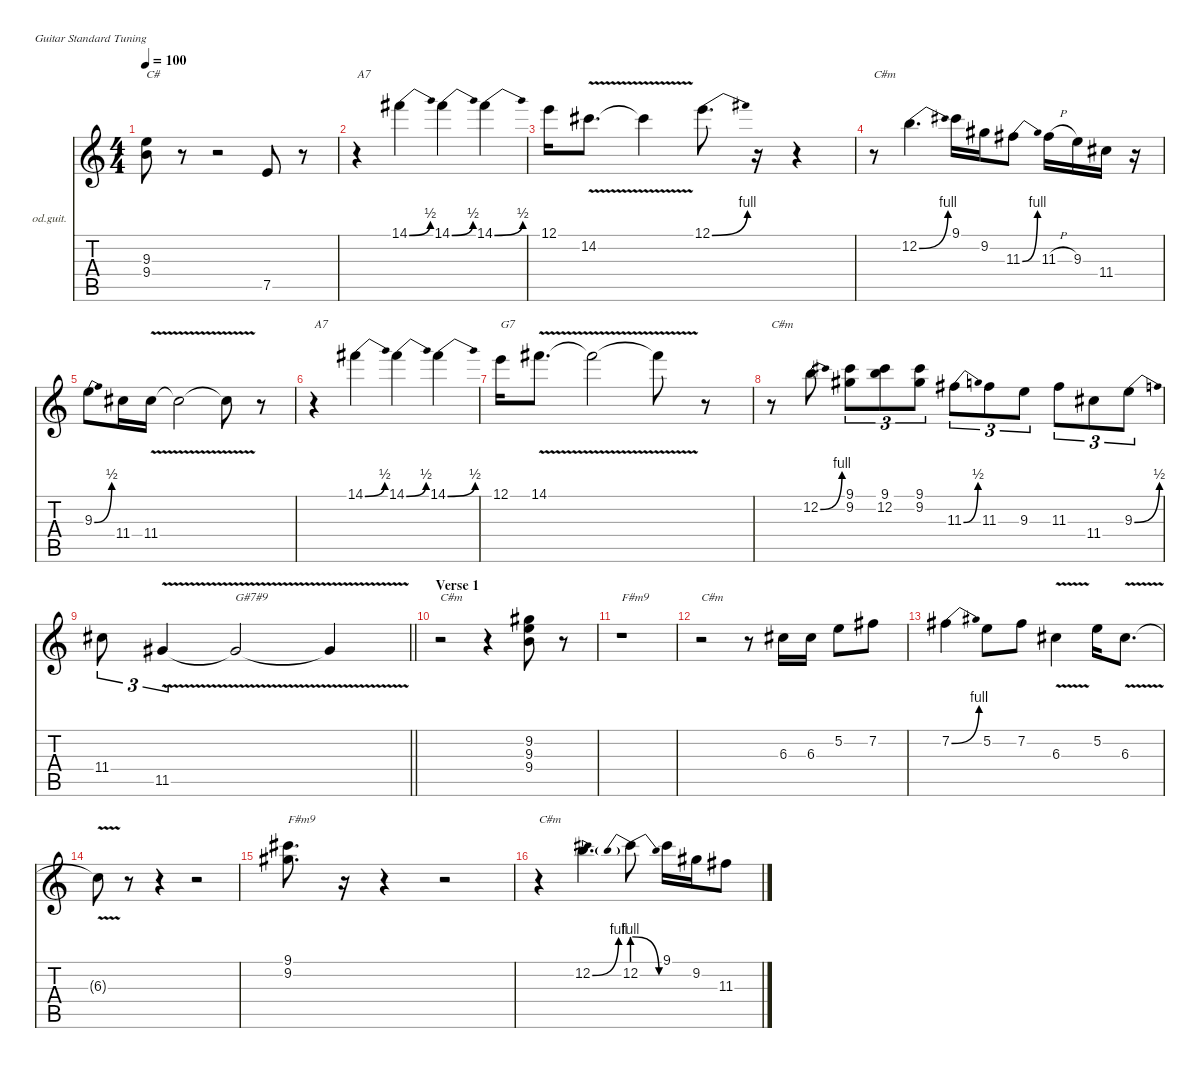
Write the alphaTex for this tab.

\defaultSystemsLayout 4
\hideDynamics
\bracketExtendMode nobrackets
\firstSystemTrackNameOrientation horizontal
\otherSystemsTrackNameOrientation horizontal
\track ("Lead" "od.guit.") {instrument overdrivenguitar}
\staff {score tabs}
\tuning (E4 B3 G3 D3 A2 E2)
\ts (4 4)
\beaming (8 2 2 2 2)
\tempo 100
\clef g2
\ks c
(9.3 9.4).8{txt "C#" dy f instrument overdrivenguitar} r.8 r.2 7.5.8 r.8 |
r.4{txt "A7"} 14.1{be (bend 0 0 19.999999199999998 2) acc #}.4 14.1{be (bend 0 0 19.999999199999998 2) acc #}.4 14.1{be (bend 0 0 19.999999199999998 2) acc #}.4 |
12.1.16 14.2{v acc #}.8{d} 14.2{v t acc #}.4 12.1{be (bend 0 0 60 4)}.8{d} r.16 r.4 |
r.8{txt "C#m"} 12.2{be (bend 0 0 19.999999199999998 4)}.4{d} 9.1{acc #}.16 9.2{acc #}.16 11.3{be (bend 0 0 39.999998399999996 4) acc #}.8 11.3{h acc #}.16 9.3.16 11.4{acc #}.16 r.16 |
9.3{be (bend 0 0 30 2)}.8 11.4{acc #}.16 11.4{v acc #}.16 11.4{v t acc #}.2 11.4{v t acc #}.8 r.8 |
r.4{txt "A7"} 14.1{be (bend 0 0 30 2) acc #}.4 14.1{be (bend 0 0 30 2) acc #}.4 14.1{be (bend 0 0 30 2) acc #}.4 |
12.1.16{txt "G7"} 14.1{v acc #}.8{d} 14.1{v t acc #}.2 14.1{v t acc #}.8 r.8 |
r.8{txt "C#m"} 12.2{be (bend 0 0 30 4)}.8 (9.1{acc #} 9.2{acc #}).8{tu (3 2)} (9.1{acc #} 12.2).8{tu (3 2)} (9.1{acc #} 9.2{acc #}).8{tu (3 2)} 11.3{be (bend 0 0 30 2) acc #}.8{tu (3 2)} 11.3{acc #}.8{tu (3 2)} 9.3.8{tu (3 2)} 11.3{acc #}.8{tu (3 2)} 11.4{acc #}.8{tu (3 2)} 9.3{be (bend 0 0 30 2)}.8{tu (3 2)} |
\barLineRight lightlight
11.4{acc #}.8{tu (3 2)} 11.5{v acc #}.4{tu (3 2)} 11.5{v t acc #}.2{txt "G#7#9"} 11.5{v t acc #}.4 |
\section ("" "Verse 1")
r.2{txt "C#m"} r.4 (9.2{acc #} 9.3 9.4).8 r.8 |
r.1{txt "F#m9"} |
r.2{txt "C#m"} r.8 6.3{acc #}.16 6.3{acc #}.16 5.2.8 7.2{acc #}.8 |
7.2{be (bend 0 0 30 4) acc #}.4 5.2.8 7.2{acc #}.8 6.3{v acc #}.4 5.2.16 6.3{v acc #}.8{d} |
6.3{v t acc #}.8 r.8 r.4 r.2 |
(9.1{acc #} 9.2{acc #}).8{d txt "F#m9"} r.16 r.4 r.2 |
r.4{txt "C#m"} 12.2{be (bend 0 0 19.999999199999998 4)}.4{d} 12.2{be (prebendrelease 0 4 39.999998399999996 0)}.8 9.1{acc #}.16 9.2{acc #}.16 11.3{acc #}.8
